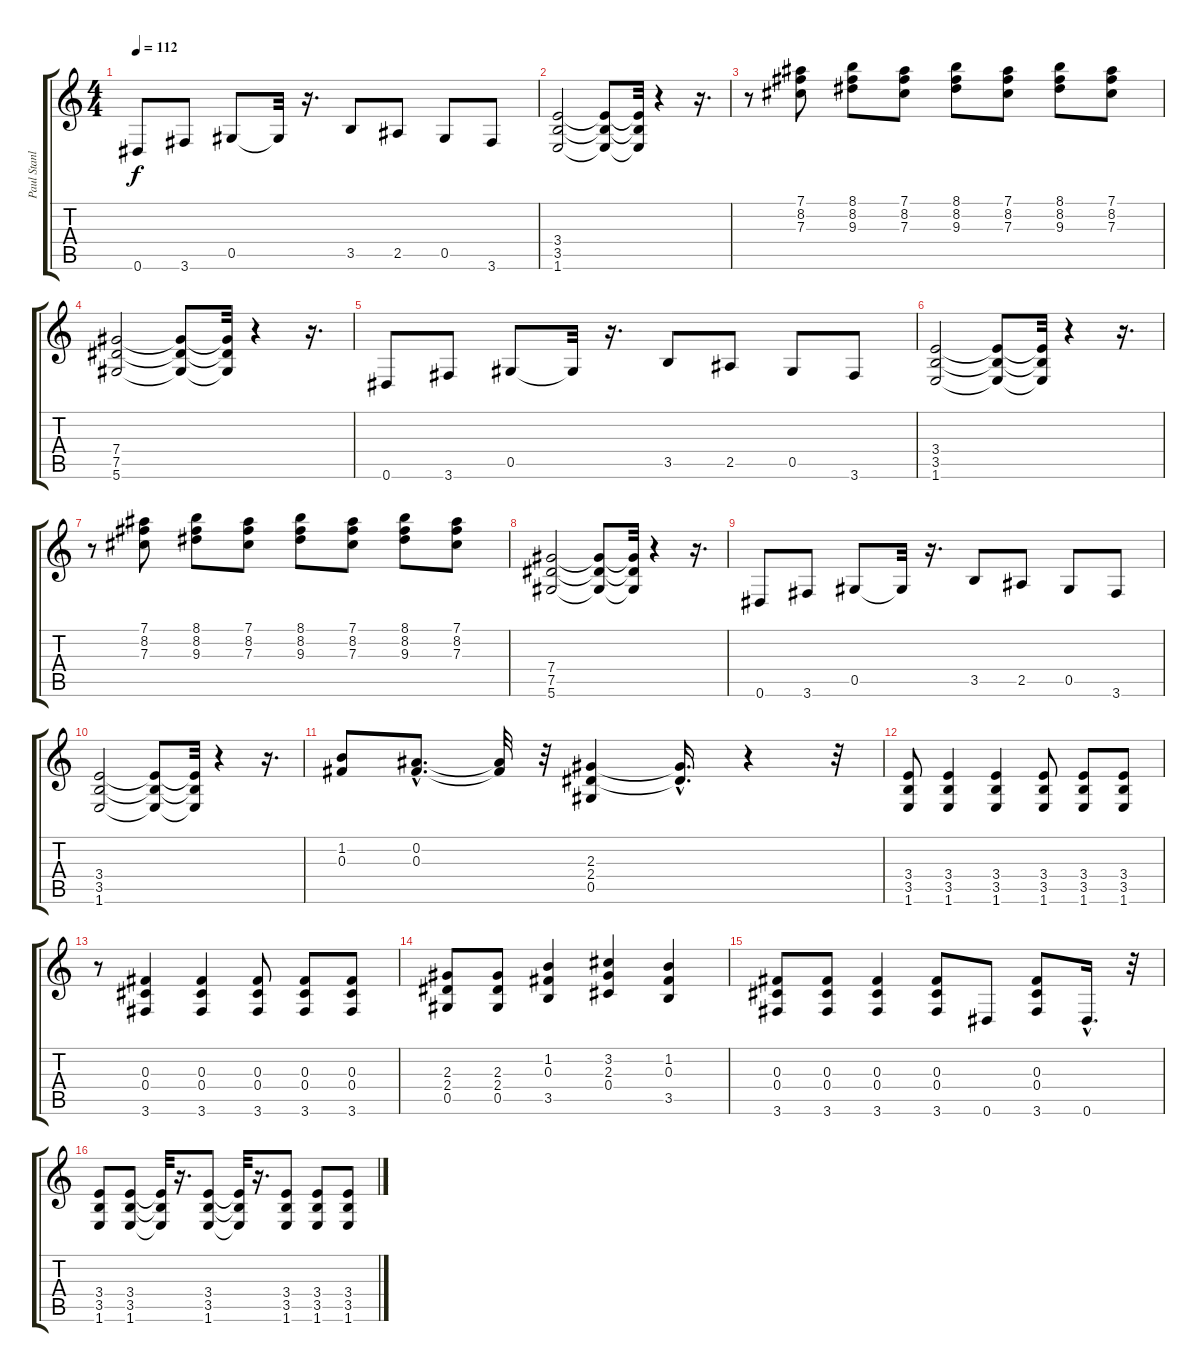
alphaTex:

\track ("Paul Stanley" "Paul Stanl") {instrument distortionguitar}
\staff {score tabs}
\tuning (Eb4 Bb3 Gb3 Db3 Ab2 Eb2) {hide}
\ts (4 4)
\tempo 112
\clef g2
\ks c
0.6.8{dy f} 3.6.8 0.5.8 0.5{t}.32 r.16{d} 3.5.8 2.5.8 0.5.8 3.6.8 |
(3.4 3.5 1.6).2 (3.4{t} 3.5{t} 1.6{t}).8 (3.4{t} 3.5{t} 1.6{t}).32 r.4 r.16{d} |
r.8 (7.1 8.2 7.3).8 (8.1 8.2 9.3).8 (7.1 8.2 7.3).8 (8.1 8.2 9.3).8 (7.1 8.2 7.3).8 (8.1 8.2 9.3).8 (7.1 8.2 7.3).8 |
(7.4 7.5 5.6).2 (7.4{t} 7.5{t} 5.6{t}).8 (7.4{t} 7.5{t} 5.6{t}).32 r.4 r.16{d} |
0.6.8 3.6.8 0.5.8 0.5{t}.32 r.16{d} 3.5.8 2.5.8 0.5.8 3.6.8 |
(3.4 3.5 1.6).2 (3.4{t} 3.5{t} 1.6{t}).8 (3.4{t} 3.5{t} 1.6{t}).32 r.4 r.16{d} |
r.8 (7.1 8.2 7.3).8 (8.1 8.2 9.3).8 (7.1 8.2 7.3).8 (8.1 8.2 9.3).8 (7.1 8.2 7.3).8 (8.1 8.2 9.3).8 (7.1 8.2 7.3).8 |
(7.4 7.5 5.6).2 (7.4{t} 7.5{t} 5.6{t}).8 (7.4{t} 7.5{t} 5.6{t}).32 r.4 r.16{d} |
0.6.8 3.6.8 0.5.8 0.5{t}.32 r.16{d} 3.5.8 2.5.8 0.5.8 3.6.8 |
(3.4 3.5 1.6).2 (3.4{t} 3.5{t} 1.6{t}).8 (3.4{t} 3.5{t} 1.6{t}).32 r.4 r.16{d} |
(1.2 0.3).8 (0.2{hac} 0.3{hac}).8{d} (0.2{t} 0.3{t}).32 r.32 (2.3 2.4 0.5).4 (2.3{hac t} 2.4{hac t}).16{d} r.4 r.32 |
(3.4 3.5 1.6).8 (3.4 3.5 1.6).4 (3.4 3.5 1.6).4 (3.4 3.5 1.6).8 (3.4 3.5 1.6).8 (3.4 3.5 1.6).8 |
r.8 (0.3 0.4 3.6).4 (0.3 0.4 3.6).4 (0.3 0.4 3.6).8 (0.3 0.4 3.6).8 (0.3 0.4 3.6).8 |
(2.3 2.4 0.5).8 (2.3 2.4 0.5).8 (1.2 0.3 3.5).4 (3.2 2.3 0.4).4 (1.2 0.3 3.5).4 |
(0.3 0.4 3.6).8 (0.3 0.4 3.6).8 (0.3 0.4 3.6).4 (0.3 0.4 3.6).8 0.6.8 (0.3 0.4 3.6).8 0.6{hac}.16{d} r.32 |
(3.4 3.5 1.6).8 (3.4 3.5 1.6).8 (3.4{t} 3.5{t} 1.6{t}).32 r.16{d} (3.4 3.5 1.6).8 (3.4{t} 3.5{t} 1.6{t}).32 r.16{d} (3.4 3.5 1.6).8 (3.4 3.5 1.6).8 (3.4 3.5 1.6).8
